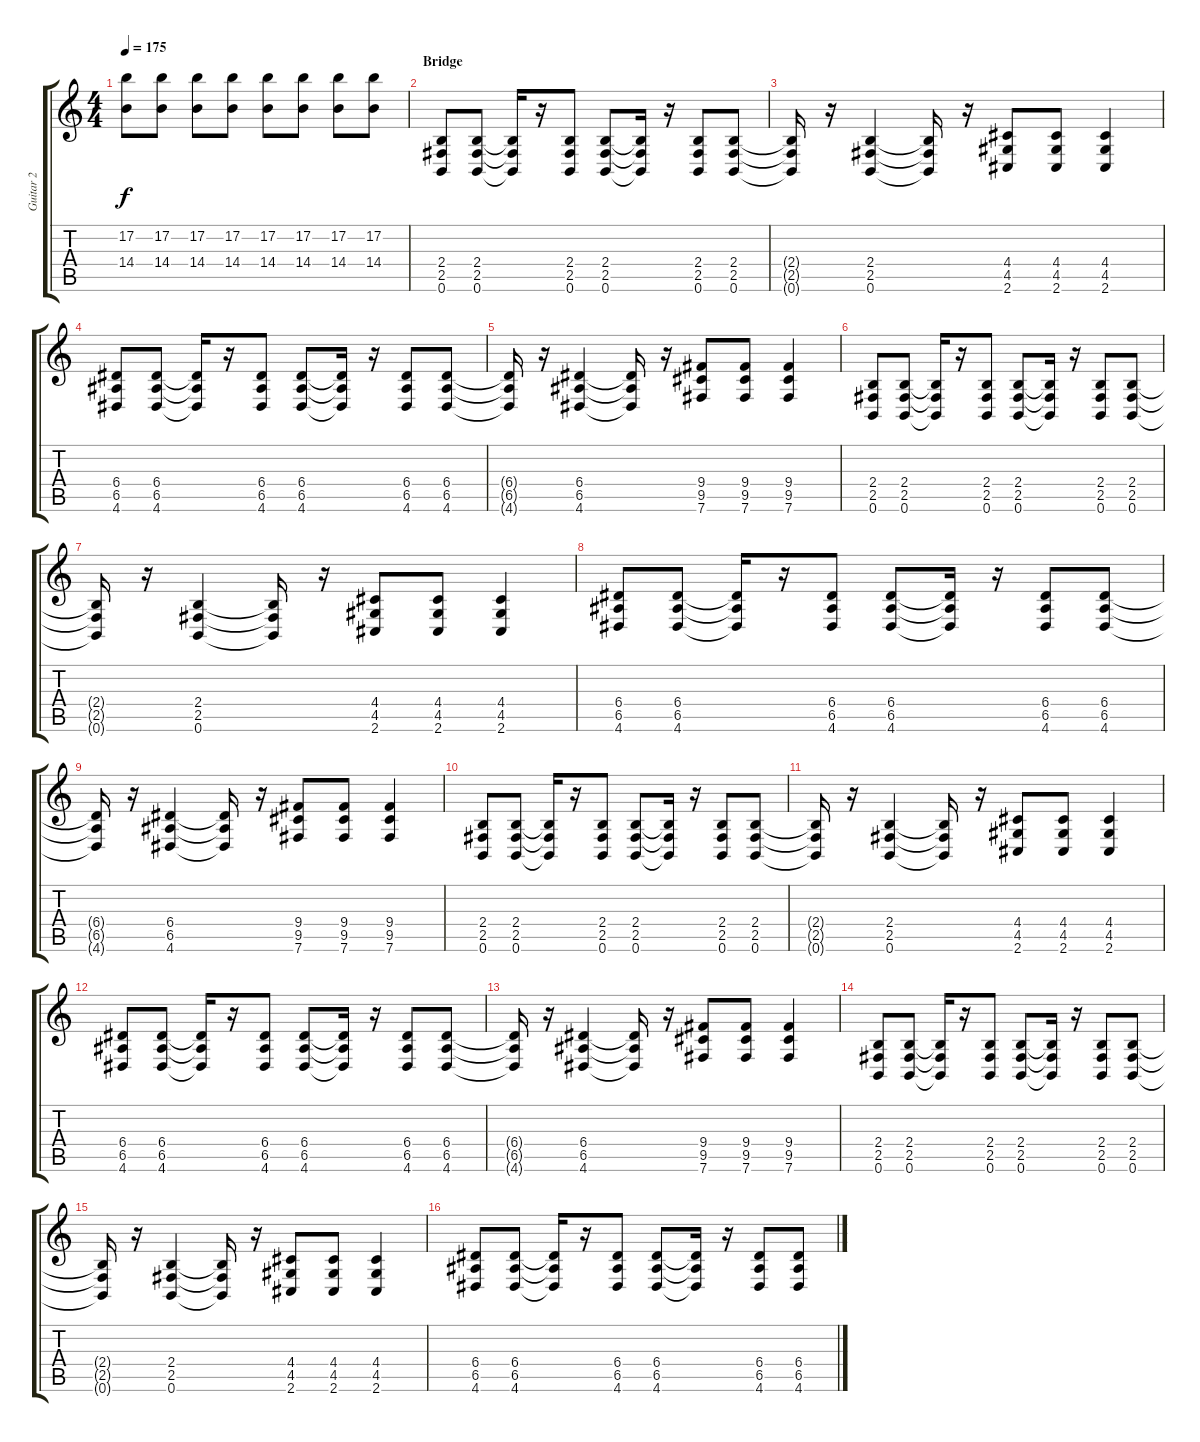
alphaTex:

\track ("Guitar 2" "Guitar 2") {instrument distortionguitar}
\staff {score tabs}
\tuning (B3 Gb3 D3 A2 E2 B1) {hide}
\ts (4 4)
\tempo 175
\clef g2
\ks c
(17.2 14.4).8{dy f} (17.2 14.4).8 (17.2 14.4).8 (17.2 14.4).8 (17.2 14.4).8 (17.2 14.4).8 (17.2 14.4).8 (17.2 14.4).8 |
\section ("" "Bridge")
(2.4 2.5 0.6).8{volume 13} (2.4 2.5 0.6).8 (2.4{t} 2.5{t} 0.6{t}).16 r.16 (2.4 2.5 0.6).8 (2.4 2.5 0.6).8 (2.4{t} 2.5{t} 0.6{t}).16 r.16 (2.4 2.5 0.6).8 (2.4 2.5 0.6).8 |
(2.4{t} 2.5{t} 0.6{t}).16 r.16 (2.4 2.5 0.6).4 (2.4{t} 2.5{t} 0.6{t}).16 r.16 (4.4 4.5 2.6).8 (4.4 4.5 2.6).8 (4.4 4.5 2.6).4 |
(6.4 6.5 4.6).8 (6.4 6.5 4.6).8 (6.4{t} 6.5{t} 4.6{t}).16 r.16 (6.4 6.5 4.6).8 (6.4 6.5 4.6).8 (6.4{t} 6.5{t} 4.6{t}).16 r.16 (6.4 6.5 4.6).8 (6.4 6.5 4.6).8 |
(6.4{t} 6.5{t} 4.6{t}).16 r.16 (6.4 6.5 4.6).4 (6.4{t} 6.5{t} 4.6{t}).16 r.16 (9.4 9.5 7.6).8 (9.4 9.5 7.6).8 (9.4 9.5 7.6).4 |
(2.4 2.5 0.6).8 (2.4 2.5 0.6).8 (2.4{t} 2.5{t} 0.6{t}).16 r.16 (2.4 2.5 0.6).8 (2.4 2.5 0.6).8 (2.4{t} 2.5{t} 0.6{t}).16 r.16 (2.4 2.5 0.6).8 (2.4 2.5 0.6).8 |
(2.4{t} 2.5{t} 0.6{t}).16 r.16 (2.4 2.5 0.6).4 (2.4{t} 2.5{t} 0.6{t}).16 r.16 (4.4 4.5 2.6).8 (4.4 4.5 2.6).8 (4.4 4.5 2.6).4 |
(6.4 6.5 4.6).8 (6.4 6.5 4.6).8 (6.4{t} 6.5{t} 4.6{t}).16 r.16 (6.4 6.5 4.6).8 (6.4 6.5 4.6).8 (6.4{t} 6.5{t} 4.6{t}).16 r.16 (6.4 6.5 4.6).8 (6.4 6.5 4.6).8 |
(6.4{t} 6.5{t} 4.6{t}).16 r.16 (6.4 6.5 4.6).4 (6.4{t} 6.5{t} 4.6{t}).16 r.16 (9.4 9.5 7.6).8 (9.4 9.5 7.6).8 (9.4 9.5 7.6).4 |
(2.4 2.5 0.6).8 (2.4 2.5 0.6).8 (2.4{t} 2.5{t} 0.6{t}).16 r.16 (2.4 2.5 0.6).8 (2.4 2.5 0.6).8 (2.4{t} 2.5{t} 0.6{t}).16 r.16 (2.4 2.5 0.6).8 (2.4 2.5 0.6).8 |
(2.4{t} 2.5{t} 0.6{t}).16 r.16 (2.4 2.5 0.6).4 (2.4{t} 2.5{t} 0.6{t}).16 r.16 (4.4 4.5 2.6).8 (4.4 4.5 2.6).8 (4.4 4.5 2.6).4 |
(6.4 6.5 4.6).8 (6.4 6.5 4.6).8 (6.4{t} 6.5{t} 4.6{t}).16 r.16 (6.4 6.5 4.6).8 (6.4 6.5 4.6).8 (6.4{t} 6.5{t} 4.6{t}).16 r.16 (6.4 6.5 4.6).8 (6.4 6.5 4.6).8 |
(6.4{t} 6.5{t} 4.6{t}).16 r.16 (6.4 6.5 4.6).4 (6.4{t} 6.5{t} 4.6{t}).16 r.16 (9.4 9.5 7.6).8 (9.4 9.5 7.6).8 (9.4 9.5 7.6).4 |
(2.4 2.5 0.6).8 (2.4 2.5 0.6).8 (2.4{t} 2.5{t} 0.6{t}).16 r.16 (2.4 2.5 0.6).8 (2.4 2.5 0.6).8 (2.4{t} 2.5{t} 0.6{t}).16 r.16 (2.4 2.5 0.6).8 (2.4 2.5 0.6).8 |
(2.4{t} 2.5{t} 0.6{t}).16 r.16 (2.4 2.5 0.6).4 (2.4{t} 2.5{t} 0.6{t}).16 r.16 (4.4 4.5 2.6).8 (4.4 4.5 2.6).8 (4.4 4.5 2.6).4 |
(6.4 6.5 4.6).8 (6.4 6.5 4.6).8 (6.4{t} 6.5{t} 4.6{t}).16 r.16 (6.4 6.5 4.6).8 (6.4 6.5 4.6).8 (6.4{t} 6.5{t} 4.6{t}).16 r.16 (6.4 6.5 4.6).8 (6.4 6.5 4.6).8
